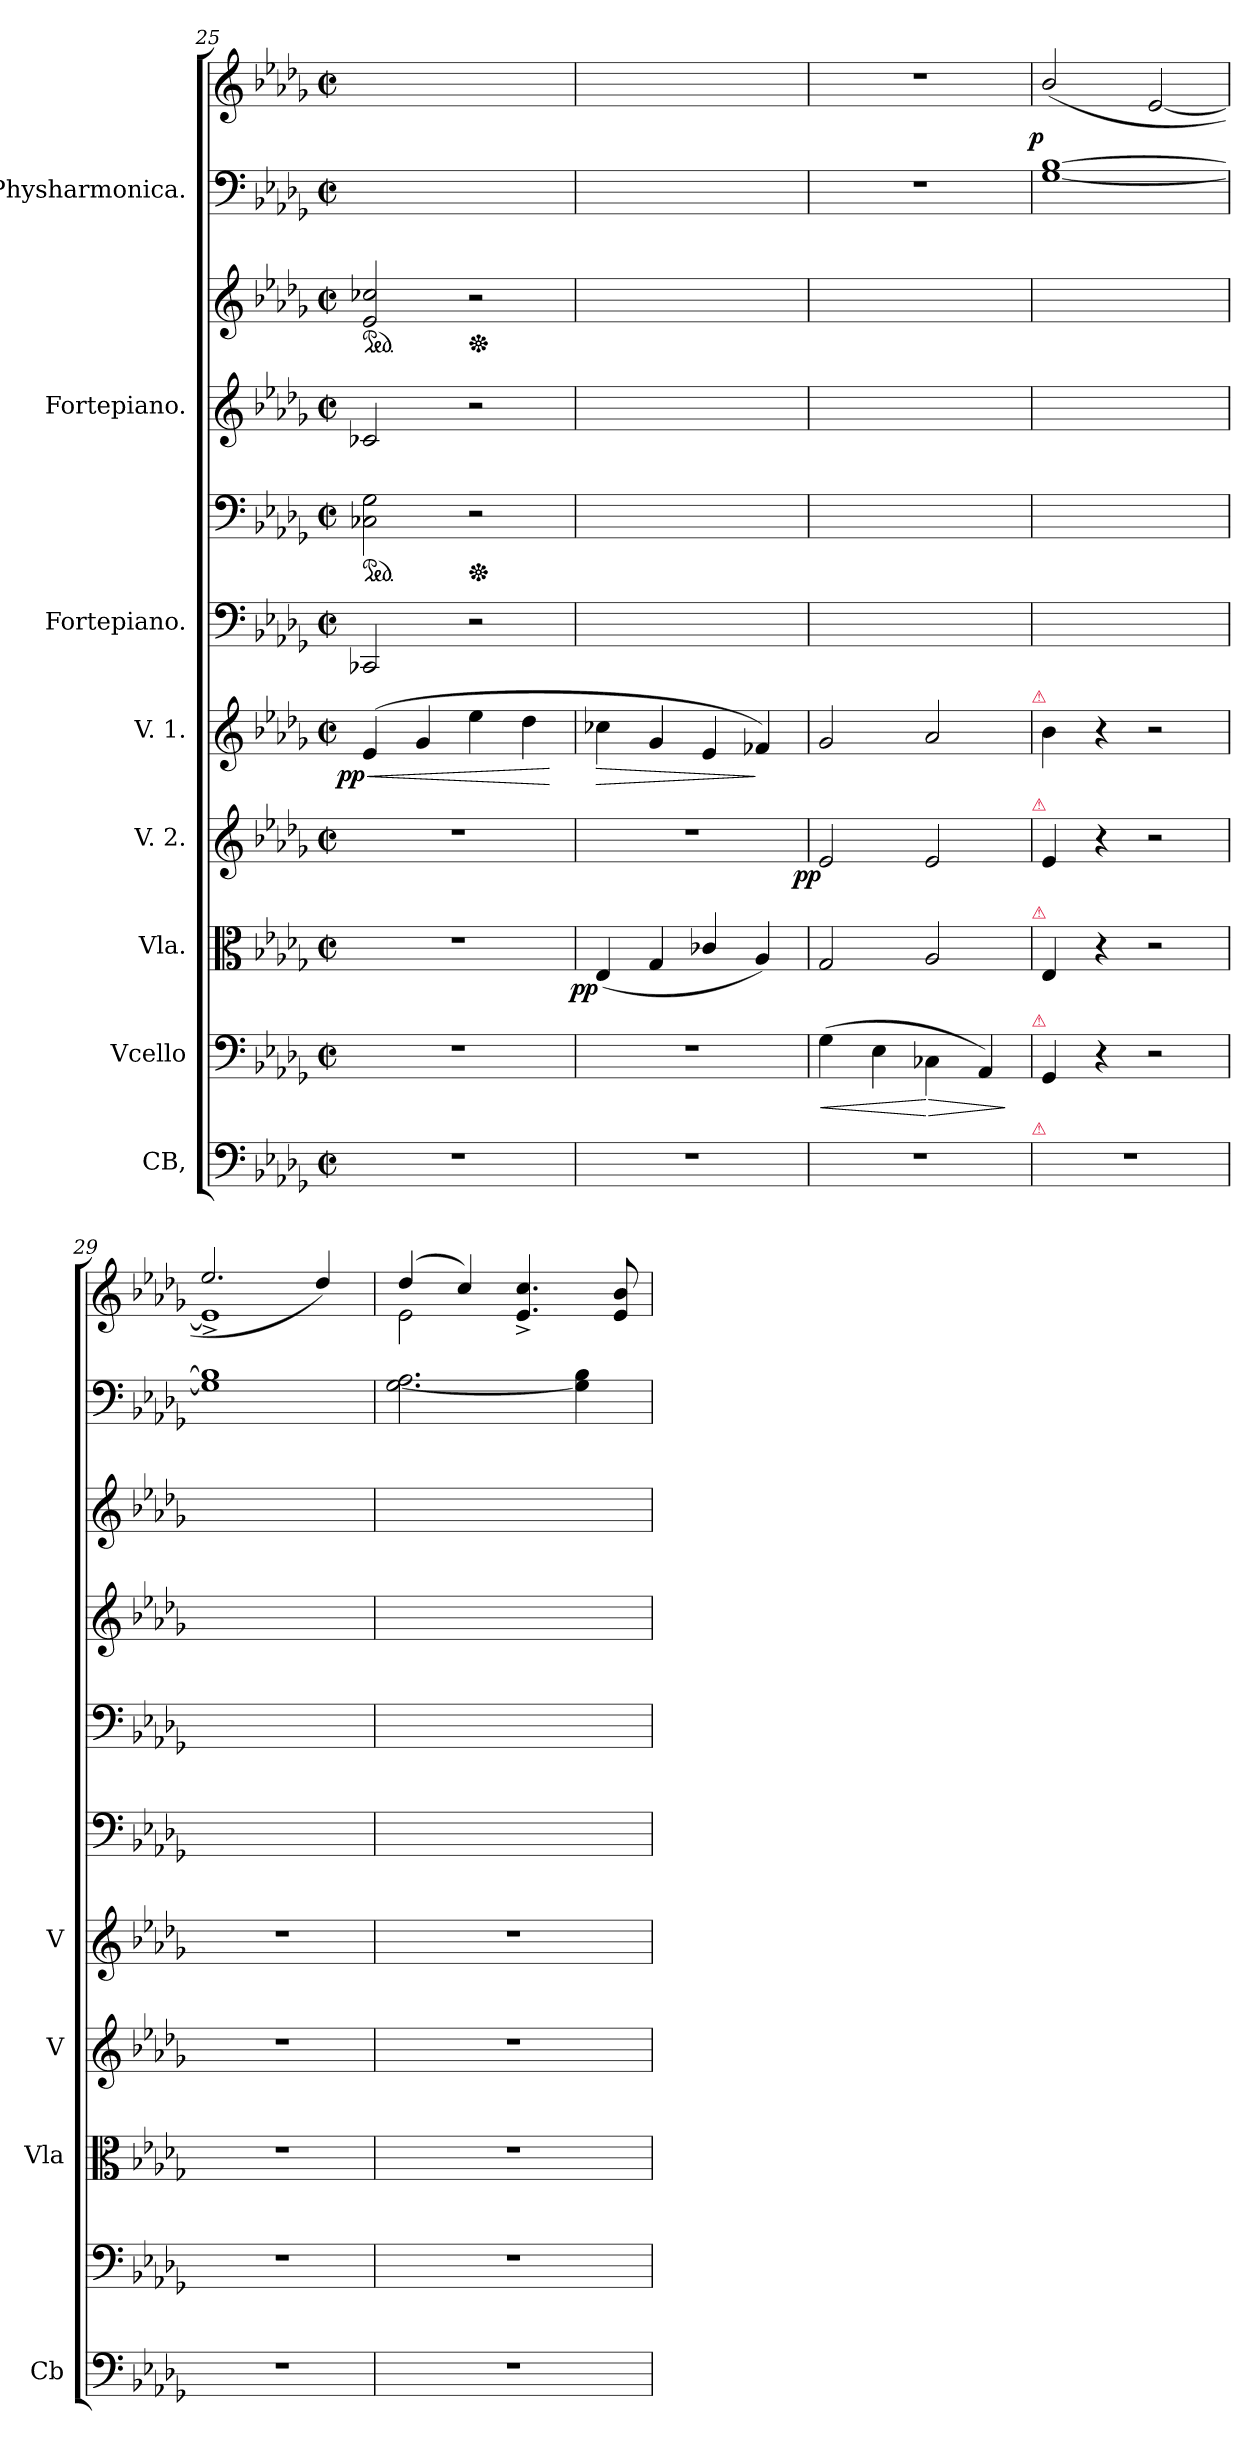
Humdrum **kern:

**kern	**kern	**dynam	**kern	**dynam	**kern	**dynam	**kern	**dynam	**kern	**kern	**kern	**kern	**kern	**kern	**dynam
*part8	*part7	*part7	*part6	*part6	*part5	*part5	*part4	*part4	*part3	*part3	*part2	*part2	*part1	*part1	*part1
*staff11	*staff10	*staff10	*staff9	*staff9	*staff8	*staff8	*staff7	*staff7	*staff6	*staff5	*staff4	*staff3	*staff2	*staff1	*staff1/2
*I"CB,	*I"Vcello	*	*I"Vla.	*	*I"V. 2.	*	*I"V. 1.	*	*I"Fortepiano.	*	*I"Fortepiano.	*	*I"Physharmonica.	*	*
*I'Cb	*	*	*I'Vla	*	*I'V	*	*I'V	*	*	*	*	*	*	*	*
*clefF4	*clefF4	*	*clefC3	*	*clefG2	*	*clefG2	*	*clefF4	*clefF4	*clefG2	*clefG2	*clefF4	*clefG2	*
*k[b-e-a-d-g-]	*k[b-e-a-d-g-]	*	*k[b-e-a-d-g-]	*	*k[b-e-a-d-g-]	*	*k[b-e-a-d-g-]	*	*k[b-e-a-d-g-]	*k[b-e-a-d-g-]	*k[b-e-a-d-g-]	*k[b-e-a-d-g-]	*k[b-e-a-d-g-]	*k[b-e-a-d-g-]	*
*M2/2	*M2/2	*	*M2/2	*	*M2/2	*	*M2/2	*	*M2/2	*M2/2	*M2/2	*M2/2	*M2/2	*M2/2	*
*met(c|)	*met(c|)	*	*met(c|)	*	*met(c|)	*	*met(c|)	*	*met(c|)	*met(c|)	*met(c|)	*met(c|)	*met(c|)	*met(c|)	*
=25	=25	=25	=25	=25	=25	=25	=25	=25	=25	=25	=25	=25	=25	=25	=25
!	!	!	!	!	!	!	!	!LO:HP:b	!	!	!	!	!	!	!
!	!	!	!	!	!	!	!	!LO:DY:n=1:rj	!	!	!	!	!	!	!
*	*	*	*	*	*	*	*	*	*	*ped	*	*	*	*	*
*	*	*	*	*	*	*	*	*	*	*	*	*ped	*	*	*
1r	1r	.	1r	.	1r	.	(4e-/	< pp	2CC-X/	2C-X\ 2G-\	2c-X/	2e-/ 2cc-X/	1ryy	1ryy	.
.	.	.	.	.	.	.	4g-/	.	.	.	.	.	.	.	.
*	*	*	*	*	*	*	*	*	*	*Xped	*	*	*	*	*
*	*	*	*	*	*	*	*	*	*	*	*	*Xped	*	*	*
.	.	.	.	.	.	.	4ee-\	.	2r	2r	2r	2r	.	.	.
.	.	.	.	.	.	.	4dd-\	.	.	.	.	.	.	.	.
.	.	.	.	.	.	.	.	[	.	.	.	.	.	.	.
=26	=26	=26	=26	=26	=26	=26	=26	=26	=26	=26	=26	=26	=26	=26	=26
!	!	!	!	!LO:DY:rj	!	!	!	!LO:HP:b	!	!	!	!	!	!	!
1r	1r	.	(4E-/	pp	1r	.	4cc-X\	>	1ryy	1ryy	1ryy	1ryy	1ryy	1ryy	.
.	.	.	4G-/	.	.	.	4g-/	.	.	.	.	.	.	.	.
.	.	.	4c-X/	.	.	.	4e-/	.	.	.	.	.	.	.	.
.	.	.	4A-/)	.	.	.	4f-X/)	]	.	.	.	.	.	.	.
=27	=27	=27	=27	=27	=27	=27	=27	=27	=27	=27	=27	=27	=27	=27	=27
!	!	!LO:HP:b	!	!	!	!LO:DY:rj	!	!	!	!	!	!	!	!	!
1r	(4G-\	<	2G-/	.	2e-/	pp	2g-/	.	1ryy	1ryy	1ryy	1ryy	1r	1r	.
.	4E-\	.	.	.	.	.	.	.	.	.	.	.	.	.	.
!	!	!LO:HP:n=1:b	!	!	!	!	!	!	!	!	!	!	!	!	!
.	4C-X\	[ >	2A-/	.	2e-/	.	2a-/	.	.	.	.	.	.	.	.
.	4AA-/)	.	.	.	.	.	.	.	.	.	.	.	.	.	.
.	.	]	.	.	.	.	.	.	.	.	.	.	.	.	.
!	!	!	!	!	!	!	!LO:TX:a:color=crimson:t=⚠	!	!	!	!	!	!	!	!
!	!	!	!	!	!LO:TX:a:color=crimson:t=⚠	!	!	!	!	!	!	!	!	!	!
!	!	!	!LO:TX:a:color=crimson:t=⚠	!	!	!	!	!	!	!	!	!	!	!	!
!	!LO:TX:a:color=crimson:t=⚠	!	!	!	!	!	!	!	!	!	!	!	!	!	!
!LO:TX:a:color=crimson:t=⚠	!	!	!	!	!	!	!	!	!	!	!	!	!	!	!
=28	=28	=28	=28	=28	=28	=28	=28	=28	=28	=28	=28	=28	=28	=28	=28
!	!	!	!	!	!	!	!	!	!	!	!	!	!	!	!LO:DY:rj
1r	4GG-i/	.	4E-i/	.	4e-i/	.	4b-i\	.	1ryy	1ryy	1ryy	1ryy	[1G- [1B-	(>2b-/	p
.	4r	.	4r	.	4r	.	4r	.	.	.	.	.	.	.	.
.	2r	.	2r	.	2r	.	2r	.	.	.	.	.	.	[2e-/	.
=29	=29	=29	=29	=29	=29	=29	=29	=29	=29	=29	=29	=29	=29	=29	=29
*	*	*	*	*	*	*	*	*	*	*	*	*	*	*^	*
1r	1r	.	1r	.	1r	.	1r	.	1ryy	1ryy	1ryy	1ryy	1G-] 1B-]	2.ee-/	1e-^]	.
.	.	.	.	.	.	.	.	.	.	.	.	.	.	4dd-/)	.	.
=30	=30	=30	=30	=30	=30	=30	=30	=30	=30	=30	=30	=30	=30	=30	=30	=30
1r	1r	.	1r	.	1r	.	1r	.	1ryy	1ryy	1ryy	1ryy	[2.G-\ 2.A-\	(<4dd-/	2e-\	.
.	.	.	.	.	.	.	.	.	.	.	.	.	.	4cc/)	.	.
.	.	.	.	.	.	.	.	.	.	.	.	.	.	4.e-^/ 4.cc^/	2ryy	.
.	.	.	.	.	.	.	.	.	.	.	.	.	4G-]\ 4B-\	.	.	.
.	.	.	.	.	.	.	.	.	.	.	.	.	.	8e-/ 8b-/	.	.
*	*	*	*	*	*	*	*	*	*	*	*	*	*	*v	*v	*
=	=	=	=	=	=	=	=	=	=	=	=	=	=	=	=
*-	*-	*-	*-	*-	*-	*-	*-	*-	*-	*-	*-	*-	*-	*-	*-
